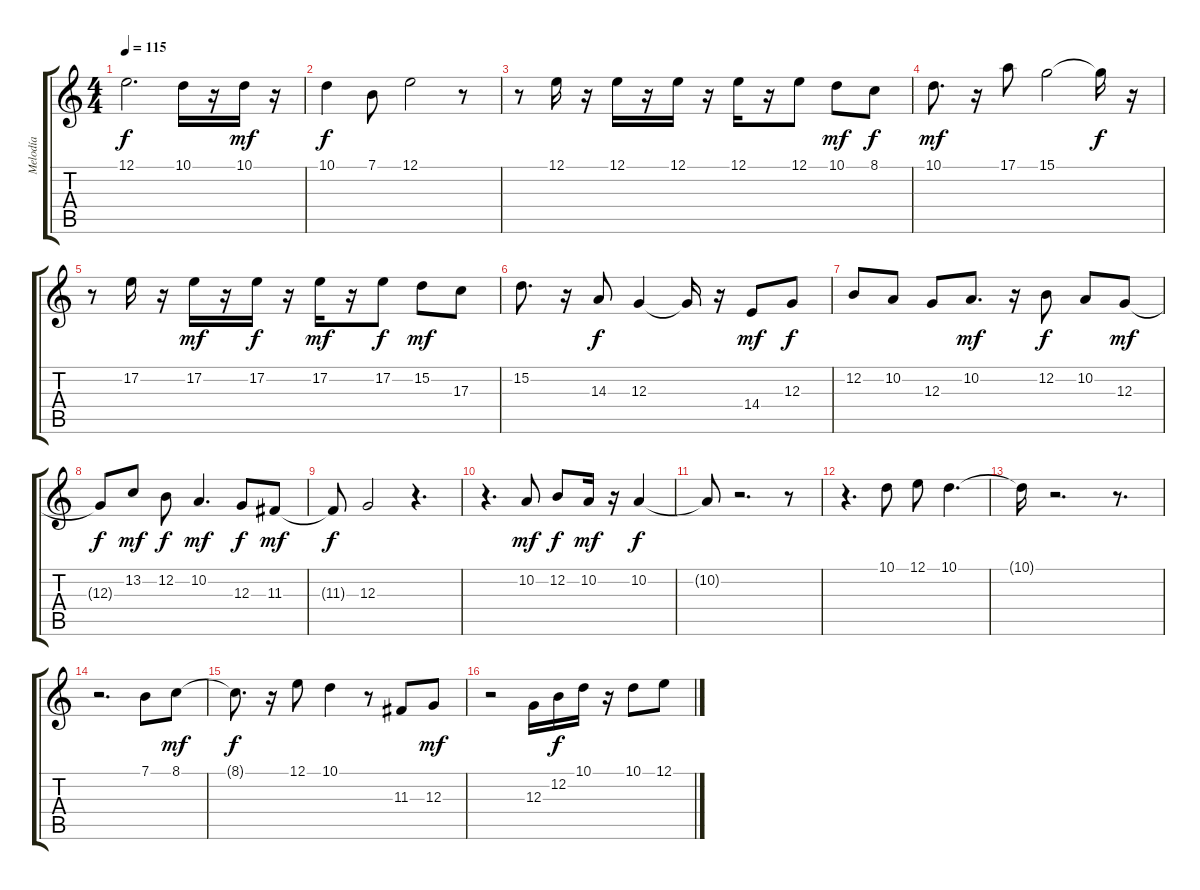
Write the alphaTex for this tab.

\track ("Melodía" "Melodía") {instrument voiceoohs}
\staff {score tabs}
\tuning (E4 B3 G3 D3 A2 E2) {hide}
\ts (4 4)
\tempo 115
\clef g2
\ks c
12.1.2{d dy f} 10.1.16 r.16 10.1.16{dy mf} r.16 |
10.1.4{dy f} 7.1.8 12.1.2 r.8 |
r.8 12.1.16 r.16 12.1.16 r.16 12.1.16 r.16 12.1.16 r.16 12.1.8 10.1.8{dy mf} 8.1.8{dy f} |
10.1.8{d dy mf} r.16 17.1.8 15.1.2 15.1{t}.16{dy f} r.16 |
r.8 17.2.16 r.16 17.2.16{dy mf} r.16 17.2.16{dy f} r.16 17.2.16{dy mf} r.16 17.2.8{dy f} 15.2.8{dy mf} 17.3.8 |
15.2.8{d} r.16 14.3.8{dy f} 12.3.4 12.3{t}.16 r.16 14.4.8{dy mf} 12.3.8{dy f} |
12.2.8 10.2.8 12.3.8 10.2.8{d dy mf} r.16 12.2.8{dy f} 10.2.8 12.3.8{dy mf} |
12.3{t}.8{dy f} 13.2.8{dy mf} 12.2.8{dy f} 10.2.4{d dy mf} 12.3.8{dy f} 11.3.8{dy mf} |
11.3{t}.8{dy f} 12.3.2 r.4{d} |
r.4{d} 10.2.8{dy mf} 12.2.8{dy f} 10.2.16{dy mf} r.16 10.2.4{dy f} |
10.2{t}.8 r.2{d} r.8 |
r.4{d} 10.1.8 12.1.8 10.1.4{d} |
10.1{t}.16 r.2{d} r.8{d} |
r.2{d} 7.1.8 8.1.8{dy mf} |
8.1{t}.8{d dy f} r.16 12.1.8 10.1.4 r.8 11.3.8 12.3.8{dy mf} |
r.2 12.3.16 12.2.16{dy f} 10.1.16 r.16 10.1.8 12.1.8
